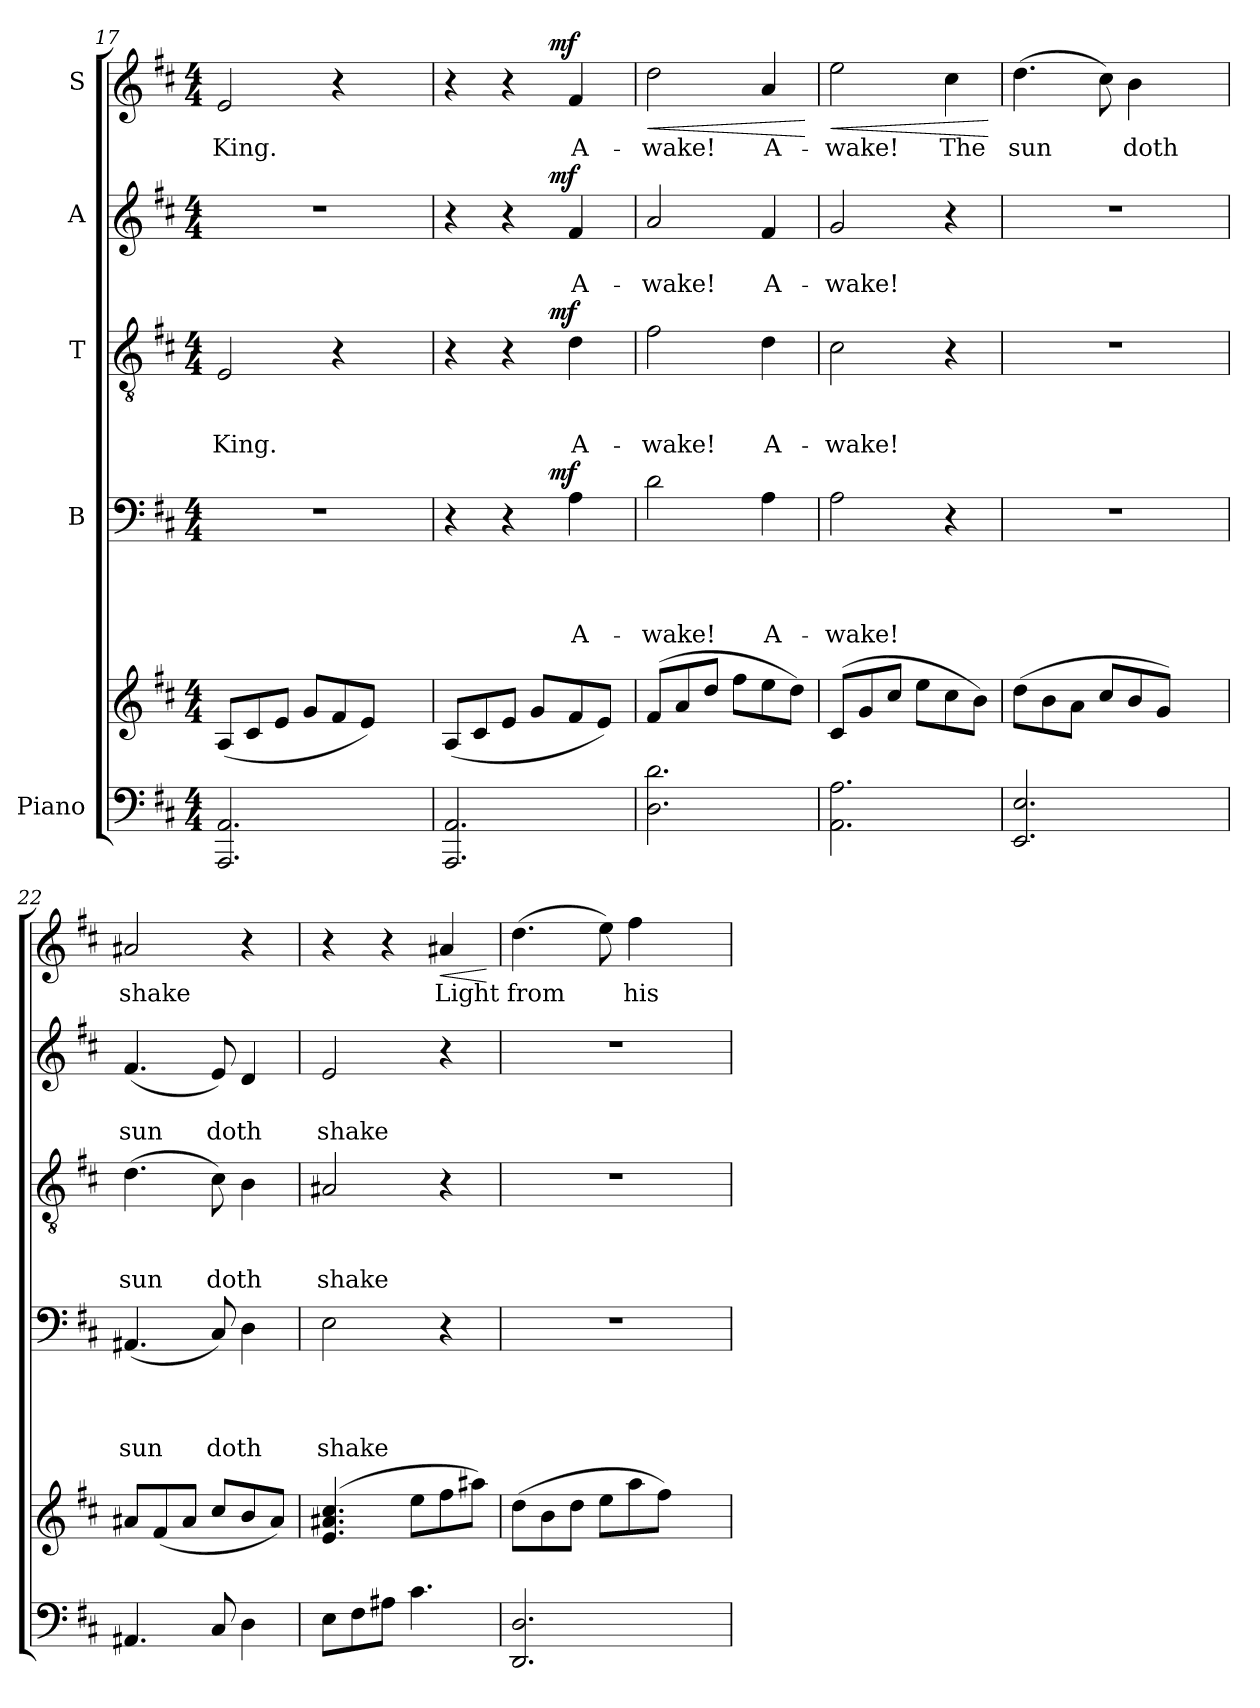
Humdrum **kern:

**kern	**kern	**kern	**text	**text	**text	**text	**dynam	**kern	**text	**text	**text	**dynam	**kern	**text	**text	**dynam	**kern	**text	**dynam
*part5	*part5	*part4	*part4	*part4	*part4	*part4	*part4	*part3	*part3	*part3	*part3	*part3	*part2	*part2	*part2	*part2	*part1	*part1	*part1
*staff6	*staff5	*staff4	*staff4	*staff4	*staff4	*staff4	*staff4	*staff3	*staff3	*staff3	*staff3	*staff3	*staff2	*staff2	*staff2	*staff2	*staff1	*staff1	*staff1
*I"Piano	*	*I"B	*	*	*	*	*	*I"T	*	*	*	*	*I"A	*	*	*	*I"S	*	*
*clefF4	*clefG2	*clefF4	*	*	*	*	*	*clefGv2	*	*	*	*	*clefG2	*	*	*	*clefG2	*	*
*k[f#c#]	*k[f#c#]	*k[f#c#]	*	*	*	*	*	*k[f#c#]	*	*	*	*	*k[f#c#]	*	*	*	*k[f#c#]	*	*
*D:	*D:	*D:	*	*	*	*	*	*D:	*	*	*	*	*D:	*	*	*	*D:	*	*
*M4/4	*M4/4	*M4/4	*	*	*	*	*	*M4/4	*	*	*	*	*M4/4	*	*	*	*M4/4	*	*
=17	=17	=17	=17	=17	=17	=17	=17	=17	=17	=17	=17	=17	=17	=17	=17	=17	=17	=17	=17
!	!	!	!	!	!	!	!	!	!	!	!LO:LY:b	!	!	!	!	!	!	!LO:LY:b	!
2.AAA/ 2.AA/	(<8A/L	1r	.	.	.	.	.	2E/	.	.	King.	.	1r	.	.	.	2e/	King.	.
.	8c#/	.	.	.	.	.	.	.	.	.	.	.	.	.	.	.	.	.	.
.	8e/J	.	.	.	.	.	.	.	.	.	.	.	.	.	.	.	.	.	.
.	8g/L	.	.	.	.	.	.	.	.	.	.	.	.	.	.	.	.	.	.
.	8f#/	.	.	.	.	.	.	4r	.	.	.	.	.	.	.	.	4r	.	.
.	8e/J)	.	.	.	.	.	.	.	.	.	.	.	.	.	.	.	.	.	.
4ryy	4ryy	.	.	.	.	.	.	4ryy	.	.	.	.	.	.	.	.	4ryy	.	.
=18	=18	=18	=18	=18	=18	=18	=18	=18	=18	=18	=18	=18	=18	=18	=18	=18	=18	=18	=18
*	*	*^	*	*	*	*	*	*^	*	*	*	*	*^	*	*	*	*^	*	*
2.AAA/ 2.AA/	(<8A/L	4r	4..ryy	.	.	.	.	.	4r	4..ryy	.	.	.	.	4r	4..ryy	.	.	.	4r	4..ryy	.	.
.	8c#/	.	.	.	.	.	.	.	.	.	.	.	.	.	.	.	.	.	.	.	.	.	.
.	8e/J	4r	.	.	.	.	.	.	4r	.	.	.	.	.	4r	.	.	.	.	4r	.	.	.
.	8g/L	.	.	.	.	.	.	.	.	.	.	.	.	.	.	.	.	.	.	.	.	.	.
!	!	!	!	!	!	!	!	!LO:DY:a	!	!	!	!	!	!LO:DY:a	!	!	!	!	!LO:DY:a	!	!	!	!LO:DY:a
.	.	.	4ryy	.	.	.	.	mf	.	4ryy	.	.	.	mf	.	4ryy	.	.	mf	.	4ryy	.	mf
!	!	!	!	!	!	!	!LO:LY:b	!	!	!	!	!	!LO:LY:b	!	!	!	!	!LO:LY:b	!	!	!	!LO:LY:b	!
.	8f#/	4A\	.	.	.	.	A-	.	4d\	.	.	.	A-	.	4f#/	.	.	A-	.	4f#/	.	A-	.
.	8e/J)	.	.	.	.	.	.	.	.	.	.	.	.	.	.	.	.	.	.	.	.	.	.
.	.	.	16ryy	.	.	.	.	.	.	16ryy	.	.	.	.	.	16ryy	.	.	.	.	16ryy	.	.
=19	=19	=19	=19	=19	=19	=19	=19	=19	=19	=19	=19	=19	=19	=19	=19	=19	=19	=19	=19	=19	=19	=19	=19
!	!	!	!	!	!	!	!LO:LY:b	!	!	!	!	!	!LO:LY:b	!	!	!	!	!LO:LY:b	!	!	!	!LO:LY:b	!LO:HP:b
*	*	*v	*v	*	*	*	*	*	*	*	*	*	*	*	*v	*v	*	*	*	*v	*v	*	*
*	*	*	*	*	*	*	*	*v	*v	*	*	*	*	*	*	*	*	*	*	*
2.D\ 2.d\	(<8f#/L	2d\	.	.	.	-wake!	.	2f#\	.	.	-wake!	.	2a/	.	-wake!	.	2dd\	-wake!	<
.	8a/	.	.	.	.	.	.	.	.	.	.	.	.	.	.	.	.	.	.
.	8dd/J	.	.	.	.	.	.	.	.	.	.	.	.	.	.	.	.	.	.
.	8ff#\L	.	.	.	.	.	.	.	.	.	.	.	.	.	.	.	.	.	.
!	!	!	!	!	!	!LO:LY:b	!	!	!	!	!LO:LY:b	!	!	!	!LO:LY:b	!	!	!LO:LY:b	!
.	8ee\	4A\	.	.	.	A-	.	4d\	.	.	A-	.	4f#/	.	A-	.	4a/	A-	.
.	8dd\J)	.	.	.	.	.	.	.	.	.	.	.	.	.	.	.	.	.	.
.	.	.	.	.	.	.	.	.	.	.	.	.	.	.	.	.	.	.	[
!!LO:LB:g=z
=20	=20	=20	=20	=20	=20	=20	=20	=20	=20	=20	=20	=20	=20	=20	=20	=20	=20	=20	=20
!	!	!	!	!	!	!LO:LY:b	!	!	!	!	!LO:LY:b	!	!	!	!LO:LY:b	!	!	!LO:LY:b	!LO:HP:b
2.AA\ 2.A\	(<8c#/L	2A\	.	.	.	-wake!	.	2c#\	.	.	-wake!	.	2g/	.	-wake!	.	2ee\	-wake!	<
.	8g/	.	.	.	.	.	.	.	.	.	.	.	.	.	.	.	.	.	.
.	8cc#/J	.	.	.	.	.	.	.	.	.	.	.	.	.	.	.	.	.	.
.	8ee\L	.	.	.	.	.	.	.	.	.	.	.	.	.	.	.	.	.	.
!	!	!	!	!	!	!	!	!	!	!	!	!	!	!	!	!	!	!LO:LY:b	!
.	8cc#\	4r	.	.	.	.	.	4r	.	.	.	.	4r	.	.	.	4cc#\	The	.
.	8b\J)	.	.	.	.	.	.	.	.	.	.	.	.	.	.	.	.	.	.
.	.	.	.	.	.	.	.	.	.	.	.	.	.	.	.	.	.	.	[
=21	=21	=21	=21	=21	=21	=21	=21	=21	=21	=21	=21	=21	=21	=21	=21	=21	=21	=21	=21
!	!	!	!	!	!	!	!	!	!	!	!	!	!	!	!	!	!	!LO:LY:b	!
2.EE/ 2.E/	(>8dd\L	1r	.	.	.	.	.	1r	.	.	.	.	1r	.	.	.	(>4.dd\	sun	.
.	8b\	.	.	.	.	.	.	.	.	.	.	.	.	.	.	.	.	.	.
.	8a\J	.	.	.	.	.	.	.	.	.	.	.	.	.	.	.	.	.	.
.	8cc#/L	.	.	.	.	.	.	.	.	.	.	.	.	.	.	.	8cc#\)	.	.
!	!	!	!	!	!	!	!	!	!	!	!	!	!	!	!	!	!	!LO:LY:b	!
.	8b/	.	.	.	.	.	.	.	.	.	.	.	.	.	.	.	4b\	doth	.
.	8g/J)	.	.	.	.	.	.	.	.	.	.	.	.	.	.	.	.	.	.
4ryy	4ryy	.	.	.	.	.	.	.	.	.	.	.	.	.	.	.	4ryy	.	.
=22	=22	=22	=22	=22	=22	=22	=22	=22	=22	=22	=22	=22	=22	=22	=22	=22	=22	=22	=22
!	!	!	!	!	!	!LO:LY:b	!	!	!	!	!LO:LY:b	!	!	!	!LO:LY:b	!	!	!LO:LY:b	!
4.AA#X/	8a#X/L	(<4.AA#X/	.	.	.	sun	.	(>4.d\	.	.	sun	.	(<4.f#/	.	sun	.	2a#X/	shake	.
.	(>8f#/	.	.	.	.	.	.	.	.	.	.	.	.	.	.	.	.	.	.
.	8a#/J	.	.	.	.	.	.	.	.	.	.	.	.	.	.	.	.	.	.
!	!	!	!	!	!	!LO:LY:b	!	!	!	!	!LO:LY:b	!	!	!	!LO:LY:b	!	!	!	!
8C#/	8cc#/L	8C#/)	.	.	.	doth	.	8c#\)	.	.	doth	.	8e/)	.	doth	.	.	.	.
4D\	8b/	4D\	.	.	.	.	.	4B\	.	.	.	.	4d/	.	.	.	4r	.	.
.	8a#/J)	.	.	.	.	.	.	.	.	.	.	.	.	.	.	.	.	.	.
=23	=23	=23	=23	=23	=23	=23	=23	=23	=23	=23	=23	=23	=23	=23	=23	=23	=23	=23	=23
!	!	!	!	!	!	!LO:LY:b	!	!	!	!	!LO:LY:b	!	!	!	!LO:LY:b	!	!	!	!
8E\L	(<4.e/ 4.a#X/ 4.cc#/	2E\	.	.	.	shake	.	2A#X/	.	.	shake	.	2e/	.	shake	.	4r	.	.
8F#\	.	.	.	.	.	.	.	.	.	.	.	.	.	.	.	.	.	.	.
8A#X\J	.	.	.	.	.	.	.	.	.	.	.	.	.	.	.	.	4r	.	.
4.c#\	8ee\L	.	.	.	.	.	.	.	.	.	.	.	.	.	.	.	.	.	.
!	!	!	!	!	!	!	!	!	!	!	!	!	!	!	!	!	!	!LO:LY:b	!LO:HP:b
.	8ff#\	4r	.	.	.	.	.	4r	.	.	.	.	4r	.	.	.	4a#X/	Light	<
.	8aa#X\J)	.	.	.	.	.	.	.	.	.	.	.	.	.	.	.	.	.	.
.	.	.	.	.	.	.	.	.	.	.	.	.	.	.	.	.	.	.	[
=24	=24	=24	=24	=24	=24	=24	=24	=24	=24	=24	=24	=24	=24	=24	=24	=24	=24	=24	=24
!	!	!	!	!	!	!	!	!	!	!	!	!	!	!	!	!	!	!LO:LY:b	!
2.DD/ 2.D/	(>8dd\L	1r	.	.	.	.	.	1r	.	.	.	.	1r	.	.	.	(>4.dd\	from	.
.	8b\	.	.	.	.	.	.	.	.	.	.	.	.	.	.	.	.	.	.
.	8dd\J	.	.	.	.	.	.	.	.	.	.	.	.	.	.	.	.	.	.
.	8ee\L	.	.	.	.	.	.	.	.	.	.	.	.	.	.	.	8ee\)	.	.
!	!	!	!	!	!	!	!	!	!	!	!	!	!	!	!	!	!	!LO:LY:b	!
.	8aa\	.	.	.	.	.	.	.	.	.	.	.	.	.	.	.	4ff#\	his	.
.	8ff#\J)	.	.	.	.	.	.	.	.	.	.	.	.	.	.	.	.	.	.
4ryy	4ryy	.	.	.	.	.	.	.	.	.	.	.	.	.	.	.	4ryy	.	.
=	=	=	=	=	=	=	=	=	=	=	=	=	=	=	=	=	=	=	=
*-	*-	*-	*-	*-	*-	*-	*-	*-	*-	*-	*-	*-	*-	*-	*-	*-	*-	*-	*-
